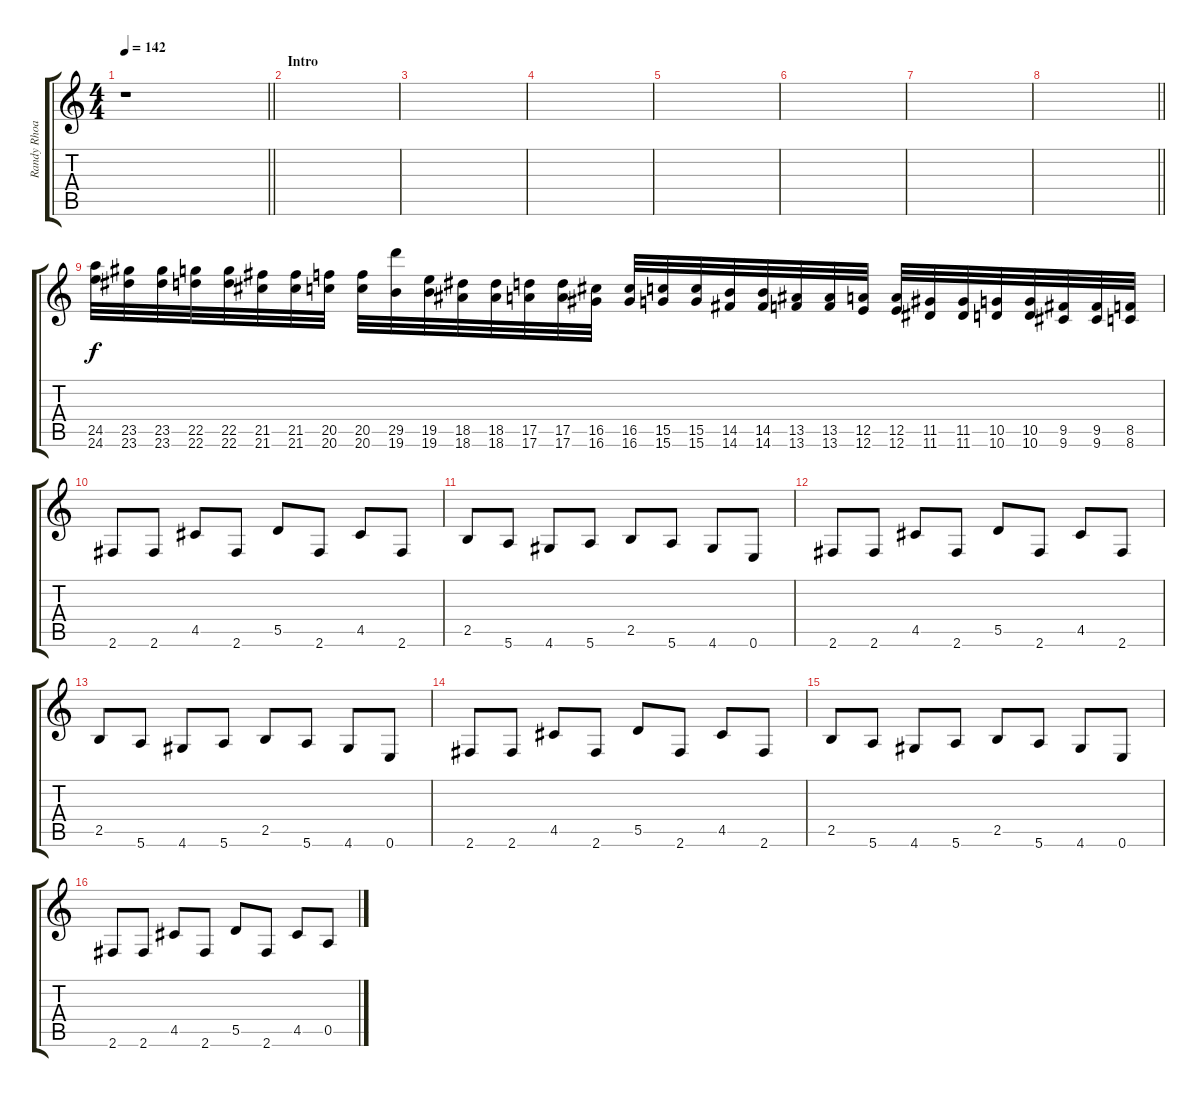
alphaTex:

\track ("Randy Rhoads" "Randy Rhoa") {instrument overdrivenguitar}
\staff {score tabs}
\tuning (E4 B3 G3 D3 A2 E2) {hide}
\ts (4 4)
\tempo 142
\clef g2
\barLineRight lightlight
\ks c
r.1{dy f instrument overdrivenguitar} |
\section ("" "Intro")
|
|
|
|
|
|
\barLineRight lightlight
|
\section ("" "")
(24.5 24.6).32{instrument guitarfretnoise} (23.5 23.6).32 (23.5 23.6).32 (22.5 22.6).32 (22.5 22.6).32 (21.5 21.6).32 (21.5 21.6).32 (20.5 20.6).32 (20.5 20.6).32 (29.5 19.6).32 (19.5 19.6).32 (18.5 18.6).32 (18.5 18.6).32 (17.5 17.6).32 (17.5 17.6).32 (16.5 16.6).32 (16.5 16.6).32 (15.5 15.6).32 (15.5 15.6).32 (14.5 14.6).32 (14.5 14.6).32 (13.5 13.6).32 (13.5 13.6).32 (12.5 12.6).32 (12.5 12.6).32 (11.5 11.6).32 (11.5 11.6).32 (10.5 10.6).32 (10.5 10.6).32 (9.5 9.6).32 (9.5 9.6).32 (8.5 8.6).32 |
2.6.8{instrument overdrivenguitar} 2.6.8 4.5.8 2.6.8 5.5.8 2.6.8 4.5.8 2.6.8 |
2.5.8 5.6.8 4.6.8 5.6.8 2.5.8 5.6.8 4.6.8 0.6.8 |
2.6.8 2.6.8 4.5.8 2.6.8 5.5.8 2.6.8 4.5.8 2.6.8 |
2.5.8 5.6.8 4.6.8 5.6.8 2.5.8 5.6.8 4.6.8 0.6.8 |
2.6.8 2.6.8 4.5.8 2.6.8 5.5.8 2.6.8 4.5.8 2.6.8 |
2.5.8 5.6.8 4.6.8 5.6.8 2.5.8 5.6.8 4.6.8 0.6.8 |
2.6.8 2.6.8 4.5.8 2.6.8 5.5.8 2.6.8 4.5.8 0.5.8
